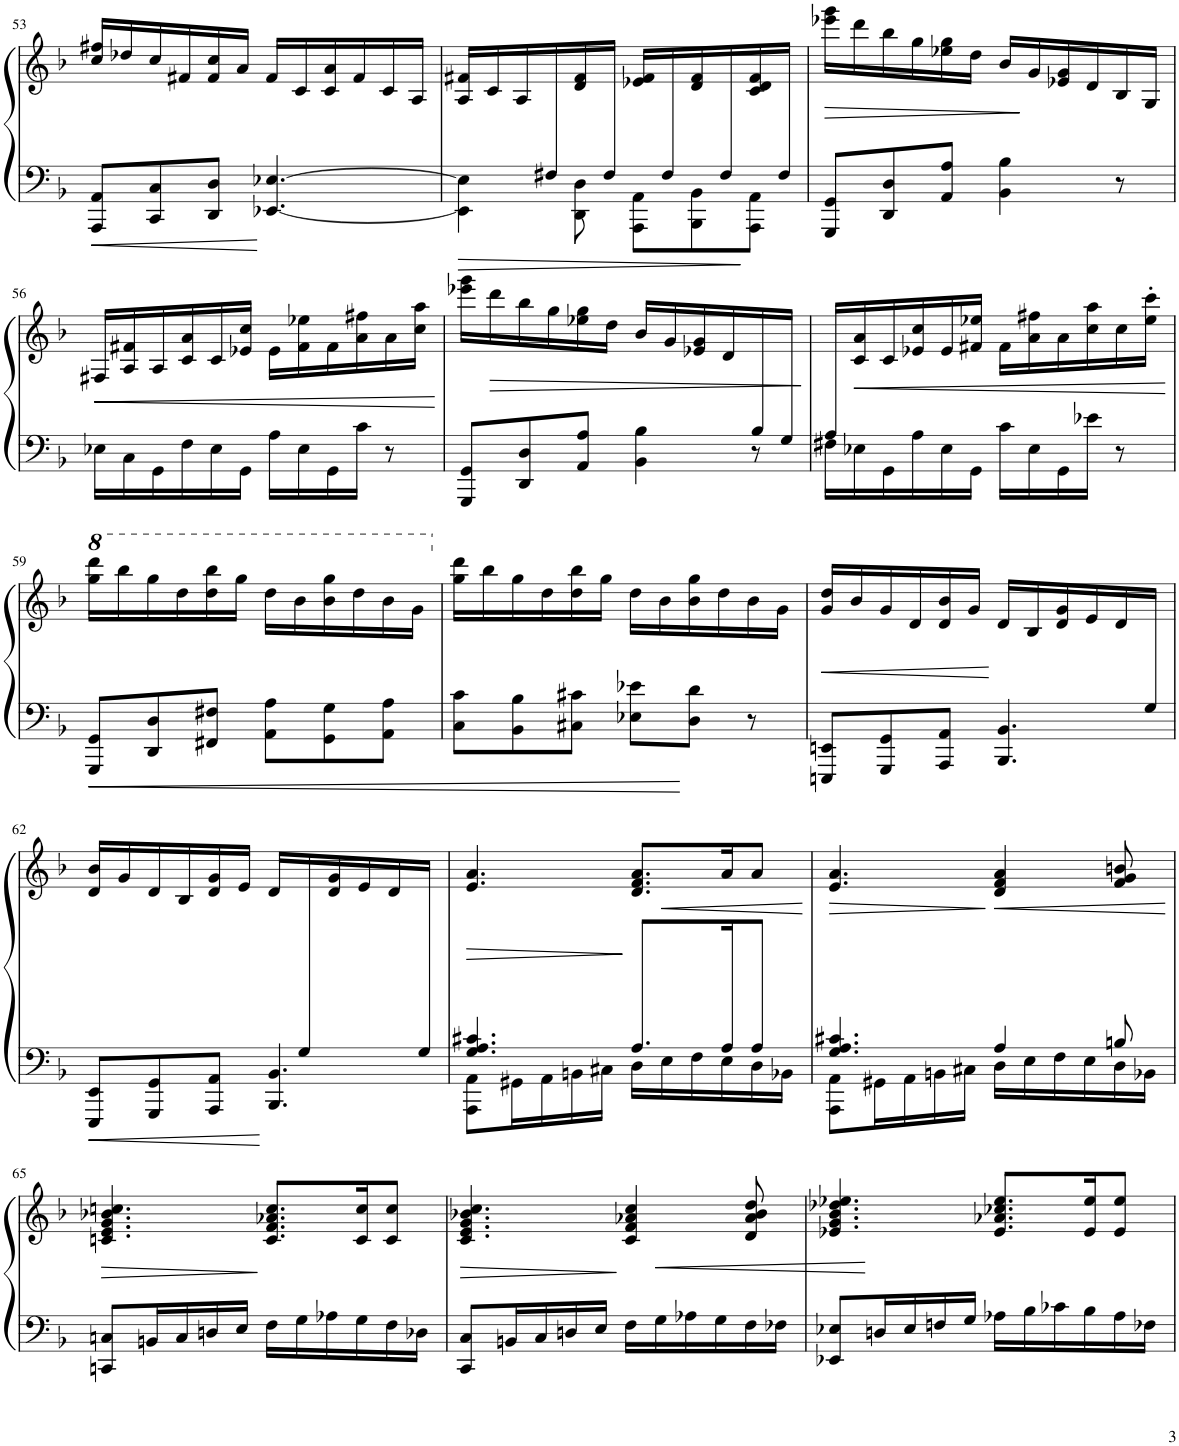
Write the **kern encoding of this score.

**kern	**kern	**dynam
*part1	*part1	*part1
*staff2	*staff1	*staff1/2
*I"Piano	*	*
*I'Pno.	*	*
!!LO:PB:g=z
*clefF4	*clefG2	*
*k[b-]	*k[b-]	*
*M6/8	*M6/8	*
=53	=53	=53
8AAA/ 8AA/L	16cc/ 16ff#X/LL	.
.	16dd-X/	.
8CC/ 8C/	16cc/	.
.	16f#X/	.
8DD/ 8D/J	16f#/ 16cc/	.
.	16a/JJ	.
[4.EE-X/ [4.E-X/	16f#/LL	.
.	16c/	.
.	16c/ 16a/	.
.	16f#/	.
.	16c/	.
.	16A/JJ	.
=54	=54	=54
*^	*	*
8.ryy	4EE-\] 4E-\]	16A/ 16f#X/LL	.
.	.	16c/	.
.	.	16A/	.
16F#X/	.	16ryy	.
16ryy	8DD\ 8D\	16d/ 16f#/	.
16F#/JJ	.	16ryy	.
16ryy	8AAA\ 8AA\L	16e-X/ 16f#/LL	.
16F#/	.	16ryy	.
16ryy	8BBB-\ 8BB-\	16d/ 16f#/	.
16F#/	.	16ryy	.
16ryy	8AAA\ 8AA\J	16c/ 16d/ 16f#/	.
16F#'/JJ	.	16ryy	.
*v	*v	*	*
=55	=55	=55
!	!	!LO:HP:b
8GGG/ 8GG/L	16eee-X\ 16ggg\LL	>
.	16ddd\	.
8DD/ 8D/	16bb-\	.
.	16gg\	.
8AA/ 8A/J	16ee-X\ 16gg\	.
.	16dd\JJ	.
4BB-\ 4B-\	16b-/LL	.
.	16g/	]
.	16e-X/ 16g/	.
.	16d/	.
8r	16B-/	.
.	16G/JJ	.
!!LO:LB:g=z
=56	=56	=56
!	!	!LO:HP:b
16E-X\LL	16F#X/LL	<
16C\	16A/ 16f#X/	.
16GG\	16A/	.
16F\	16c/ 16a/	.
16E-\	16c/	.
16GG\JJ	16e-X/ 16cc/JJ	.
16A\LL	16e-\LL	.
16E-\	16f#\ 16ee-X\	.
16GG\	16f#\	.
16c\JJ	16a\ 16ff#X\	.
8r	16a\	.
.	16cc\' 16aa\'JJ	.
.	.	[
=57	=57	=57
*^	*	*
8ryy	8GGG/ 8GG/L	16eee-X\ 16ggg\LL	.
!	!	!	!LO:HP:b
.	.	16ddd\	>
.	8DD/ 8D/	16bb-\	.
.	.	16gg\	.
.	8AA/ 8A/J	16ee-X\ 16gg\	.
.	.	16dd\JJ	.
.	4BB-\ 4B-\	16b-/LL	.
.	.	16g/	.
.	.	16e-X/ 16g/	.
.	.	16d/	.
16B-/	8r	8ryy	.
16G/JJ	.	.	.
*v	*v	*	*
.	.	]
=58	=58	=58
*^	*	*
16A/LL	16F#X\LL	16ryy	.
!	!	!	!LO:HP:b
2ryy	16E-X\	16c/ 16a/	<
.	16GG\	16c/	.
.	16A\	16e-X/ 16cc/	.
.	16E-\	16e-/	.
.	16GG\JJ	16f#X/ 16ee-X/JJ	.
.	16c\LL	16f#\LL	.
.	16E-\	16a\ 16ff#X\	.
.	16GG\	16a\	.
8.ryy	16e-X\JJ	16cc\ 16aa\	.
.	8r	16cc\	.
.	.	16ee-\' 16ccc\'JJ	.
*v	*v	*	*
.	.	[
!!LO:LB:g=z
=59	=59	=59
*	*8va	*
8GGG/ 8GG/L	16ggg\ 16dddd\LL	.
.	16bbb-\	.
8DD/ 8D/	16ggg\	.
.	16ddd\	.
8FF#X/ 8F#X/J	16ddd\ 16bbb-\	.
.	16ggg\JJ	.
8AA\ 8A\L	16ddd\LL	.
.	16bb-\	.
8GG\ 8G\	16bb-\ 16ggg\	.
.	16ddd\	.
8AA\ 8A\J	16bb-\	.
.	16gg\JJ	.
=60	=60	=60
*	*X8va	*
8C\ 8c\L	16gg\ 16ddd\LL	.
.	16bb-\	.
8BB-\ 8B-\	16gg\	.
.	16dd\	.
8C#X\ 8c#X\J	16dd\ 16bb-\	.
.	16gg\JJ	.
8E-X\ 8e-X\L	16dd\LL	.
.	16b-\	.
8D\ 8d\J	16b-\ 16gg\	.
.	16dd\	.
8r	16b-\	.
.	16g\JJ	.
=61	=61	=61
*^	*	*
8.ryy	8EEEn/ 8EEn/L	16g/ 16dd/LL	.
.	.	16b-/	.
.	8GGG/ 8GG/	16g/	.
.	.	16d/	.
.	8AAA/ 8AA/J	16d/ 16b-/	.
.	.	16g/JJ	.
.	4.BBB-/ 4.BB-/	16d/LL	.
.	.	16B-/	.
.	.	16d/ 16g/	.
.	.	16e/	.
.	.	16d/	.
16G/JJ	.	16ryy	.
!!LO:LB:g=z
=62	=62	=62	=62
4..ryy	8EEE/ 8EE/L	16d/ 16b-/LL	.
.	.	16g/	.
.	8GGG/ 8GG/	16d/	.
.	.	16B-/	.
.	8AAA/ 8AA/J	16d/ 16g/	.
.	.	16e/JJ	.
.	4.BBB-/ 4.BB-/	16d/LL	.
16G/	.	16ryy	.
8.ryy	.	16d/ 16g/	.
.	.	16e/	.
.	.	16d/	.
16G/JJ	.	16ryy	.
=63	=63	=63	=63
4.G/ 4.A/ 4.c#X/	8AAA\ 8AA\L	4.e/ 4.a/	.
.	16GG#X\L	.	.
.	16AA\	.	.
.	16BBn\	.	.
.	16C#X\JJ	.	.
8.A/L	16D\LL	8.d/ 8.f/ 8.a/L	.
.	16E\	.	.
.	16F\	.	.
16A/K	16E\	16a/K	.
8A/J	16D\	8a/J	.
.	16BB-X\JJ	.	.
=64	=64	=64	=64
4.G/ 4.A/ 4.c#X/	8AAA\ 8AA\L	4.e/ 4.a/	.
.	16GG#X\L	.	.
.	16AA\	.	.
.	16BBn\	.	.
.	16C#X\JJ	.	.
!	!	!	!LO:HP:b=2
4A/	16D\LL	4d/ 4f/ 4a/	<
.	16E\	.	.
.	16F\	.	.
.	16E\	.	.
8Bn/	16D\	8f/ 8g/ 8bn/	.
.	16BB-X\JJ	.	.
!!LO:LB:g=z
=65	=65	=65	=65
!	!	!	!LO:HP:b
*v	*v	*	*
8CCn/ 8Cn/L	4.cn/ 4.e/ 4.g/ 4.b-X/ 4.ccn/	>
16BBn/L	.	.
16C/	.	.
16Dn/	.	.
16E/JJ	.	.
16F\LL	8.c/ 8.f/ 8.a-X/ 8.cc/L	[
16G\	.	.
16A-X\	.	.
16G\	16c/ 16cc/K	.
16F\	8c/ 8cc/J	.
16D-X\JJ	.	.
=66	=66	=66
!	!	!LO:HP:b
8CC/ 8C/L	4.c/ 4.e/ 4.g/ 4.b-X/ 4.cc/	>
16BBn/L	.	.
16C/	.	.
16Dn/	.	.
16E/JJ	.	.
16F\LL	4c/ 4f/ 4a-X/ 4cc/	]
16G\	.	.
16A-X\	.	.
16G\	.	.
16F\	8d/ 8a-/ 8b-/ 8dd/	.
16F-X\JJ	.	.
=67	=67	=67
8EE-X/ 8E-X/L	4.e-X/ 4.g/ 4.b-/ 4.dd-X/ 4.ee-X/	.
16Dn/L	.	]
16E-/	.	.
16Fn/	.	.
16G/JJ	.	.
16A-X\LL	8.e-/ 8.a-X/ 8.cc-X/ 8.ee-/L	.
16B-\	.	.
16c-X\	.	.
16B-\	16e-/ 16ee-/K	.
16A-\	8e-/ 8ee-/J	.
16F-X\JJ	.	.
=	=	=
*-	*-	*-
